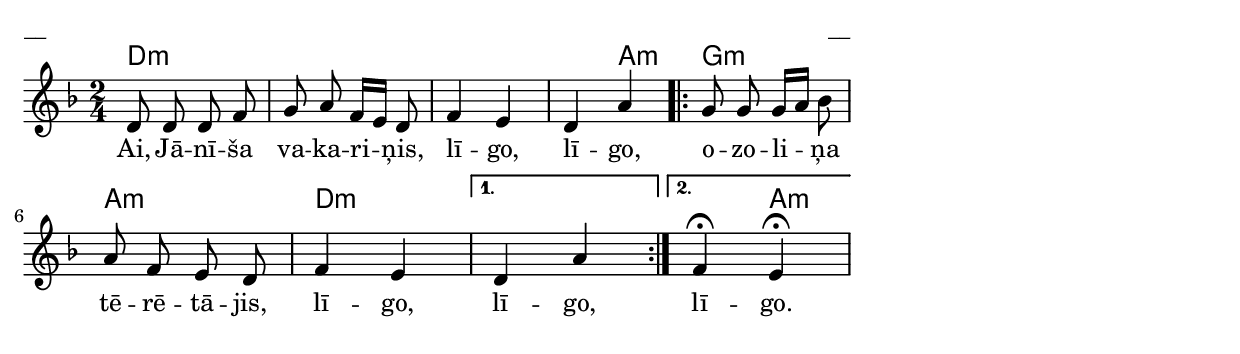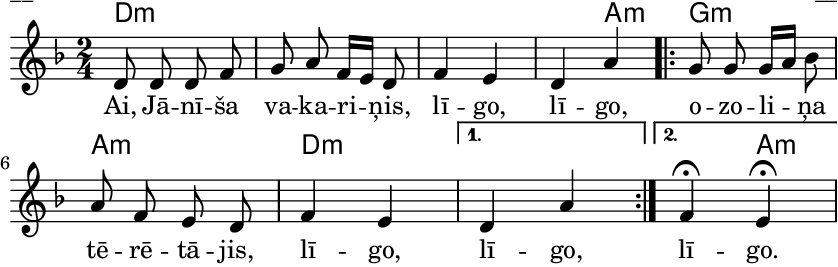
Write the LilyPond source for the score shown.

\version "2.13.18"
#(ly:set-option 'crop #t)

%\header {
%    title = "Ai, Jānīša vakariņis"
%}
% Katrīna Riekstiņa, #44 (Grodi)
\paper {
line-width = 14\cm
left-margin = 0.4\cm
between-system-padding = 0.1\cm
between-system-space = 0.1\cm
}
\layout {
indent = #0
ragged-last = ##f
}


voiceA = \relative c' {
\clef "treble"
\key d \minor
\time 2/4
d8 d d f | 
g8 a f16[ e] d8 | 
f4 e | 
d4 a' 
\repeat volta 2 {
g8 g g16[ a] bes8 | 
a8 f e d | f4 e 
}
\alternative { { d4 a' } { f4\fermata e\fermata} }
} 

lyricA = \lyricmode {
Ai, Jā -- nī -- ša va -- ka -- ri -- ņis, 
lī -- go, lī -- go, 
o -- zo -- li -- ņa tē -- rē -- tā -- jis, 
lī -- go, lī -- go, 
lī -- go.
}

chordsA = \chordmode {
\time 2/4
d2:m | d2:m | d2:m | d4:m a4:m |
\repeat volta 2 {
g2:m | a2:m | d2:m |
}
\alternative { { d2:m } { d4:m a4:m } }
}

fullScore = <<
\new ChordNames { 
\set chordChanges = ##t
\chordsA 
}
\new Staff {
<<
\new Voice = "voiceA" { \oneVoice \autoBeamOff \voiceA }
\new Lyrics \lyricsto "voiceA" \lyricA
>>
}
>>

\score {
\fullScore
\header { piece = "__" opus = "__" }
}
\markup { \with-color #(x11-color 'white) \sans \smaller "__" }
\score {
\unfoldRepeats
\fullScore
\midi {
\context { \Staff \remove "Staff_performer" }
\context { \Voice \consists "Staff_performer" }
}
}



